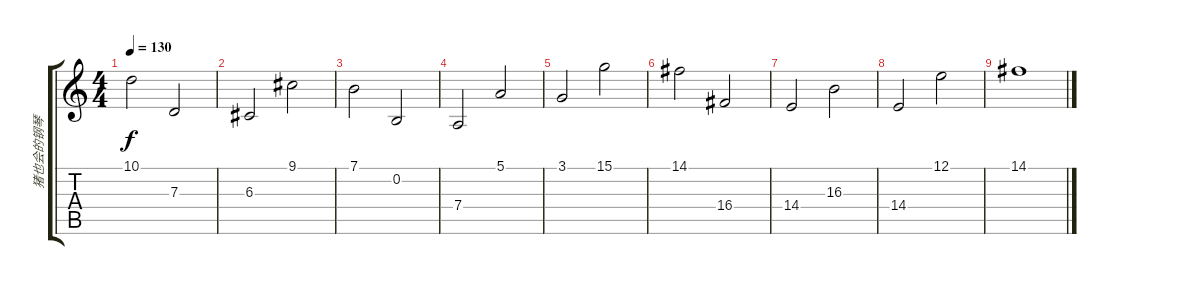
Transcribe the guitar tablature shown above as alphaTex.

\track ("猪也会的钢琴" "猪也会的钢琴") {instrument brightacousticpiano}
\staff {score tabs}
\tuning (E4 B3 G3 D3 A2 E2) {hide}
\ts (4 4)
\tempo 130
\clef g2
\ks c
10.1.2{dy f} 7.3.2 |
6.3.2 9.1.2 |
7.1.2 0.2.2 |
7.4.2 5.1.2 |
3.1.2 15.1.2 |
14.1.2 16.4.2 |
14.4.2 16.3.2 |
14.4.2 12.1.2 |
14.1.1
